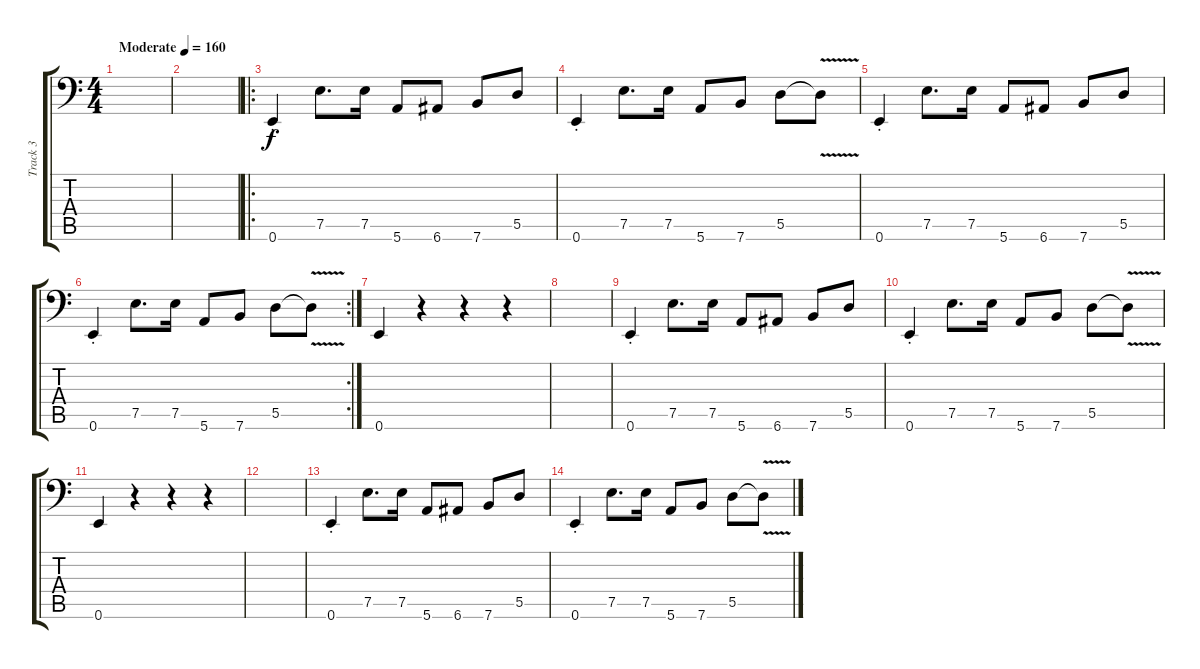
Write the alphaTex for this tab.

\track ("Track 3" "Track 3") {instrument electricbassfinger}
\staff {score tabs}
\tuning (E3 B2 G2 D2 A1 E1) {hide}
\ts (4 4)
\tempo (160 "Moderate")
\clef f4
\ks c
|
|
\ro
0.6{st}.4 7.5.8{d} 7.5.16 5.6.8 6.6.8 7.6.8 5.5.8 |
0.6{st}.4 7.5.8{d} 7.5.16 5.6.8 7.6.8 5.5.8 5.5{v t}.8 |
0.6{st}.4 7.5.8{d} 7.5.16 5.6.8 6.6.8 7.6.8 5.5.8 |
\rc 2
0.6{st}.4 7.5.8{d} 7.5.16 5.6.8 7.6.8 5.5.8 5.5{v t}.8 |
0.6.4 r.4 r.4 r.4 |
|
0.6{st}.4 7.5.8{d} 7.5.16 5.6.8 6.6.8 7.6.8 5.5.8 |
0.6{st}.4 7.5.8{d} 7.5.16 5.6.8 7.6.8 5.5.8 5.5{v t}.8 |
0.6.4 r.4 r.4 r.4 |
|
0.6{st}.4 7.5.8{d} 7.5.16 5.6.8 6.6.8 7.6.8 5.5.8 |
0.6{st}.4 7.5.8{d} 7.5.16 5.6.8 7.6.8 5.5.8 5.5{v t}.8
